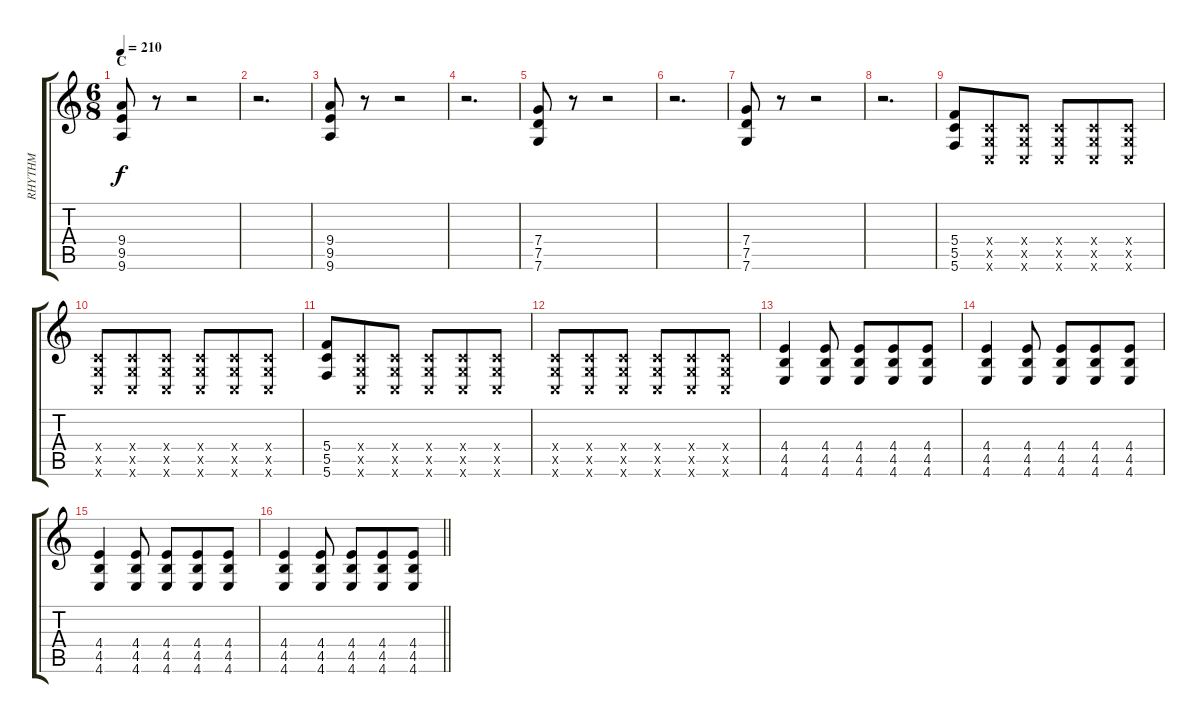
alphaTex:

\track ("RHYTHM" "RHYTHM") {instrument acousticguitarsteel}
\staff {score tabs}
\tuning (D4 A3 F3 C3 G2 C2) {hide}
\ts (6 8)
\section ("" "C")
\tempo 210
\clef g2
\ks c
(9.4 9.5 9.6).8{dy f} r.8 r.2 |
r.2{d} |
(9.4 9.5 9.6).8 r.8 r.2 |
r.2{d} |
(7.4 7.5 7.6).8 r.8 r.2 |
r.2{d} |
(7.4 7.5 7.6).8 r.8 r.2 |
r.2{d} |
(5.4 5.5 5.6).8 (0.4{x} 0.5{x} 0.6{x}).8 (0.4{x} 0.5{x} 0.6{x}).8 (0.4{x} 0.5{x} 0.6{x}).8 (0.4{x} 0.5{x} 0.6{x}).8 (0.4{x} 0.5{x} 0.6{x}).8 |
(0.4{x} 0.5{x} 0.6{x}).8 (0.4{x} 0.5{x} 0.6{x}).8 (0.4{x} 0.5{x} 0.6{x}).8 (0.4{x} 0.5{x} 0.6{x}).8 (0.4{x} 0.5{x} 0.6{x}).8 (0.4{x} 0.5{x} 0.6{x}).8 |
(5.4 5.5 5.6).8 (0.4{x} 0.5{x} 0.6{x}).8 (0.4{x} 0.5{x} 0.6{x}).8 (0.4{x} 0.5{x} 0.6{x}).8 (0.4{x} 0.5{x} 0.6{x}).8 (0.4{x} 0.5{x} 0.6{x}).8 |
(0.4{x} 0.5{x} 0.6{x}).8 (0.4{x} 0.5{x} 0.6{x}).8 (0.4{x} 0.5{x} 0.6{x}).8 (0.4{x} 0.5{x} 0.6{x}).8 (0.4{x} 0.5{x} 0.6{x}).8 (0.4{x} 0.5{x} 0.6{x}).8 |
(4.4 4.5 4.6).4 (4.4 4.5 4.6).8 (4.4 4.5 4.6).8 (4.4 4.5 4.6).8 (4.4 4.5 4.6).8 |
(4.4 4.5 4.6).4 (4.4 4.5 4.6).8 (4.4 4.5 4.6).8 (4.4 4.5 4.6).8 (4.4 4.5 4.6).8 |
(4.4 4.5 4.6).4 (4.4 4.5 4.6).8 (4.4 4.5 4.6).8 (4.4 4.5 4.6).8 (4.4 4.5 4.6).8 |
\barLineRight lightlight
(4.4 4.5 4.6).4 (4.4 4.5 4.6).8 (4.4 4.5 4.6).8 (4.4 4.5 4.6).8 (4.4 4.5 4.6).8
